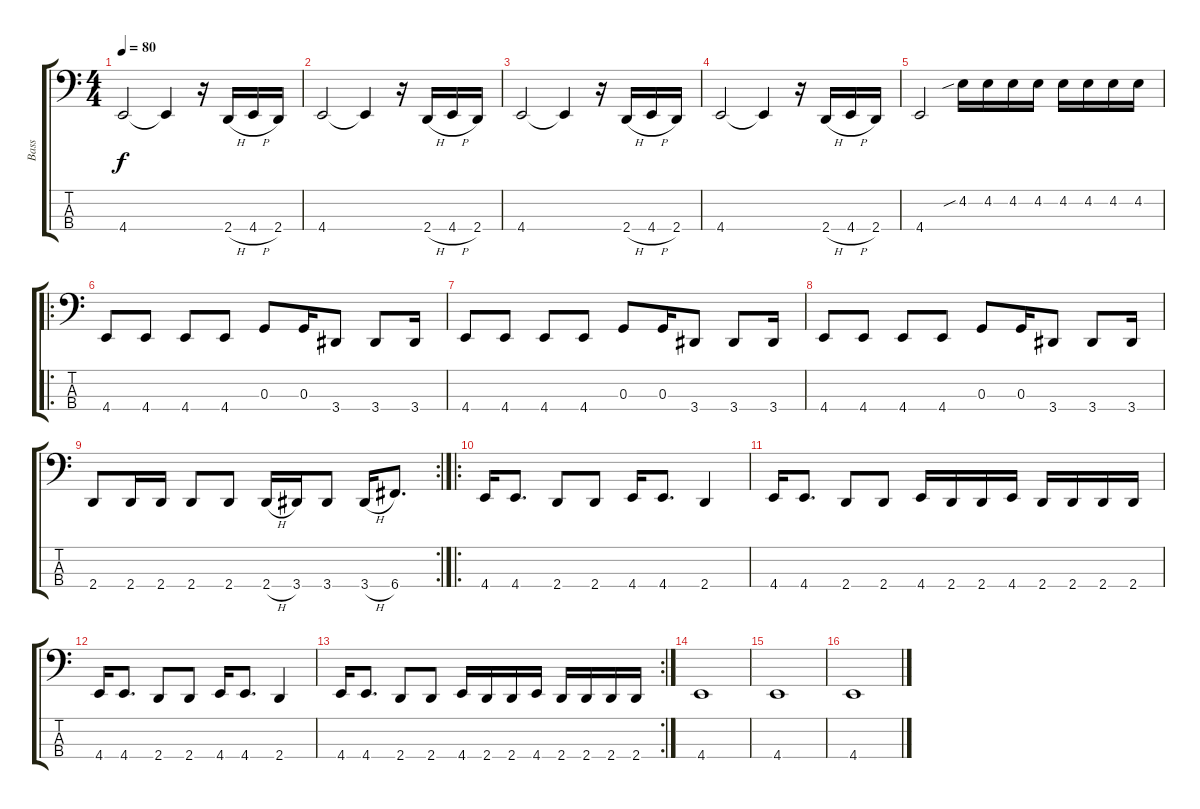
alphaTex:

\track ("Bass" "Bass") {instrument slapbass1}
\staff {score tabs}
\tuning (F2 C2 G1 C1) {hide}
\ts (4 4)
\tempo 80
\clef f4
\ks c
4.4.2{dy f} 4.4{t}.4 r.16 2.4{h}.16 4.4{h}.16 2.4.16 |
4.4.2 4.4{t}.4 r.16 2.4{h}.16 4.4{h}.16 2.4.16 |
4.4.2 4.4{t}.4 r.16 2.4{h}.16 4.4{h}.16 2.4.16 |
4.4.2 4.4{t}.4 r.16 2.4{h}.16 4.4{h}.16 2.4.16 |
4.4.2 4.2{sib}.16 4.2.16 4.2.16 4.2.16 4.2.16 4.2.16 4.2.16 4.2.16 |
\ro
4.4.8 4.4.8 4.4.8 4.4.8 0.3.8 0.3.16 3.4.8 3.4.8 3.4.16 |
4.4.8 4.4.8 4.4.8 4.4.8 0.3.8 0.3.16 3.4.8 3.4.8 3.4.16 |
4.4.8 4.4.8 4.4.8 4.4.8 0.3.8 0.3.16 3.4.8 3.4.8 3.4.16 |
\rc 2
2.4.8 2.4.16 2.4.16 2.4.8 2.4.8 2.4{h}.16 3.4.16 3.4.8 3.4{h}.16 6.4.8{d} |
\ro
4.4.16 4.4.8{d} 2.4.8 2.4.8 4.4.16 4.4.8{d} 2.4.4 |
4.4.16 4.4.8{d} 2.4.8 2.4.8 4.4.16 2.4.16 2.4.16 4.4.16 2.4.16 2.4.16 2.4.16 2.4.16 |
4.4.16 4.4.8{d} 2.4.8 2.4.8 4.4.16 4.4.8{d} 2.4.4 |
\rc 2
4.4.16 4.4.8{d} 2.4.8 2.4.8 4.4.16 2.4.16 2.4.16 4.4.16 2.4.16 2.4.16 2.4.16 2.4.16 |
4.4.1 |
4.4.1 |
4.4.1
